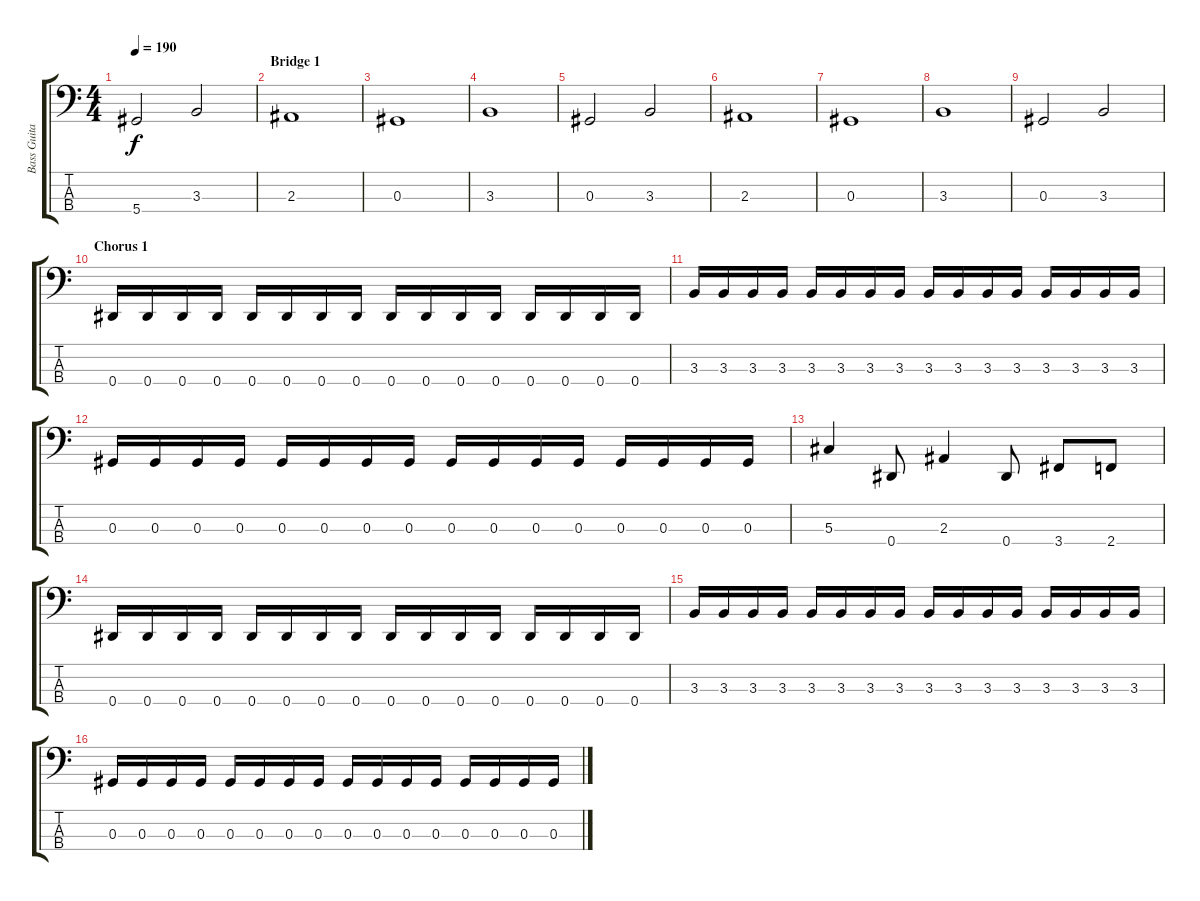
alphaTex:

\track ("Bass Guitar" "Bass Guita") {instrument electricbasspick}
\staff {score tabs}
\tuning (Gb2 Db2 Ab1 Eb1) {hide}
\ts (4 4)
\tempo 190
\clef f4
\ks c
5.4.2{dy f} 3.3.2 |
\section ("" "Bridge 1")
2.3.1 |
0.3.1 |
3.3.1 |
0.3.2 3.3.2 |
2.3.1 |
0.3.1 |
3.3.1 |
0.3.2 3.3.2 |
\section ("" "Chorus 1")
0.4.16 0.4.16 0.4.16 0.4.16 0.4.16 0.4.16 0.4.16 0.4.16 0.4.16 0.4.16 0.4.16 0.4.16 0.4.16 0.4.16 0.4.16 0.4.16 |
3.3.16 3.3.16 3.3.16 3.3.16 3.3.16 3.3.16 3.3.16 3.3.16 3.3.16 3.3.16 3.3.16 3.3.16 3.3.16 3.3.16 3.3.16 3.3.16 |
0.3.16 0.3.16 0.3.16 0.3.16 0.3.16 0.3.16 0.3.16 0.3.16 0.3.16 0.3.16 0.3.16 0.3.16 0.3.16 0.3.16 0.3.16 0.3.16 |
5.3.4 0.4.8 2.3.4 0.4.8 3.4.8 2.4.8 |
0.4.16 0.4.16 0.4.16 0.4.16 0.4.16 0.4.16 0.4.16 0.4.16 0.4.16 0.4.16 0.4.16 0.4.16 0.4.16 0.4.16 0.4.16 0.4.16 |
3.3.16 3.3.16 3.3.16 3.3.16 3.3.16 3.3.16 3.3.16 3.3.16 3.3.16 3.3.16 3.3.16 3.3.16 3.3.16 3.3.16 3.3.16 3.3.16 |
0.3.16 0.3.16 0.3.16 0.3.16 0.3.16 0.3.16 0.3.16 0.3.16 0.3.16 0.3.16 0.3.16 0.3.16 0.3.16 0.3.16 0.3.16 0.3.16
